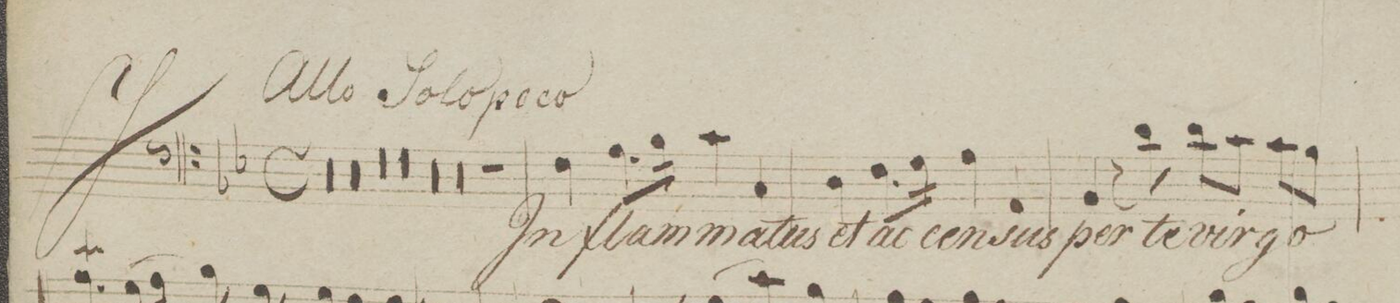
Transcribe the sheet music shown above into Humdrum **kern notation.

**kern	**text
*I"Bas.	*
*clefF4	*
*k[b-e-]	*
*met(c)	*
*M4/4	*
00r	.
=2	=2
=3	=3
=4	=4
=5	=5
00r	.
=6	=6
=7	=7
=8	=8
=9	=9
00r	.
=10	=10
=11	=11
=12	=12
=13	=13
00r	.
=14	=14
=15	=15
=16	=16
=17	=17
00r	.
=18	=18
=19	=19
=20	=20
=21	=21
00r	.
=22	=22
=23	=23
=24	=24
=25	=25
1r	.
=26	=26
*4\right	*
4F\	In-
*8\right	*
8.A\L	-flam-
*16\right	*
16B-\Jk	.
4c\	-ma-
4C/	-tus
=27	=27
4D\	et
8.F\L	ac-
16G\Jk	.
4A\	-cen-
4AA/	-sus
=28	=28
4BB-/	per
8r	.
8d\	te
8d\L	Vir-
8c\J	.
8c\L	-go
8B-\J	.
=29	=29
*-	*-
